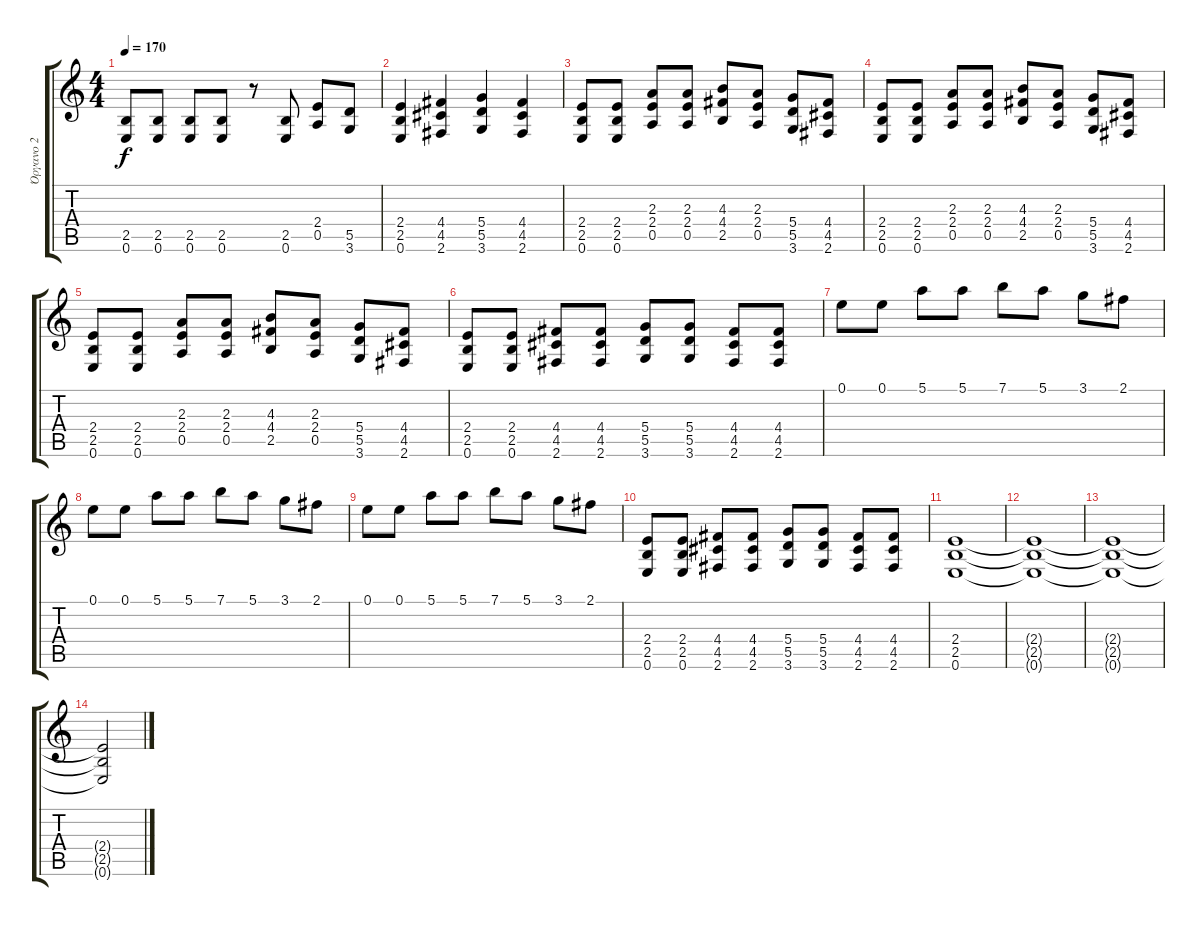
\track ("Όργανο 2" "Όργανο 2") {instrument overdrivenguitar}
\staff {score tabs}
\tuning (E4 B3 G3 D3 A2 E2) {hide}
\ts (4 4)
\tempo 170
\clef g2
\ks c
(2.5 0.6).8{dy f} (2.5 0.6).8 (2.5 0.6).8 (2.5 0.6).8 r.8 (2.5 0.6).8 (2.4 0.5).8 (5.5 3.6).8 |
(2.4 2.5 0.6).4 (4.4 4.5 2.6).4 (5.4 5.5 3.6).4 (4.4 4.5 2.6).4 |
(2.4 2.5 0.6).8 (2.4 2.5 0.6).8 (2.3 2.4 0.5).8 (2.3 2.4 0.5).8 (4.3 4.4 2.5).8 (2.3 2.4 0.5).8 (5.4 5.5 3.6).8 (4.4 4.5 2.6).8 |
(2.4 2.5 0.6).8 (2.4 2.5 0.6).8 (2.3 2.4 0.5).8 (2.3 2.4 0.5).8 (4.3 4.4 2.5).8 (2.3 2.4 0.5).8 (5.4 5.5 3.6).8 (4.4 4.5 2.6).8 |
(2.4 2.5 0.6).8 (2.4 2.5 0.6).8 (2.3 2.4 0.5).8 (2.3 2.4 0.5).8 (4.3 4.4 2.5).8 (2.3 2.4 0.5).8 (5.4 5.5 3.6).8 (4.4 4.5 2.6).8 |
(2.4 2.5 0.6).8 (2.4 2.5 0.6).8 (4.4 4.5 2.6).8 (4.4 4.5 2.6).8 (5.4 5.5 3.6).8 (5.4 5.5 3.6).8 (4.4 4.5 2.6).8 (4.4 4.5 2.6).8 |
0.1.8 0.1.8 5.1.8 5.1.8 7.1.8 5.1.8 3.1.8 2.1.8 |
0.1.8 0.1.8 5.1.8 5.1.8 7.1.8 5.1.8 3.1.8 2.1.8 |
0.1.8 0.1.8 5.1.8 5.1.8 7.1.8 5.1.8 3.1.8 2.1.8 |
(2.4 2.5 0.6).8 (2.4 2.5 0.6).8 (4.4 4.5 2.6).8 (4.4 4.5 2.6).8 (5.4 5.5 3.6).8 (5.4 5.5 3.6).8 (4.4 4.5 2.6).8 (4.4 4.5 2.6).8 |
(2.4 2.5 0.6).1 |
(2.4{t} 2.5{t} 0.6{t}).1 |
(2.4{t} 2.5{t} 0.6{t}).1 |
(2.4{t} 2.5{t} 0.6{t}).2
